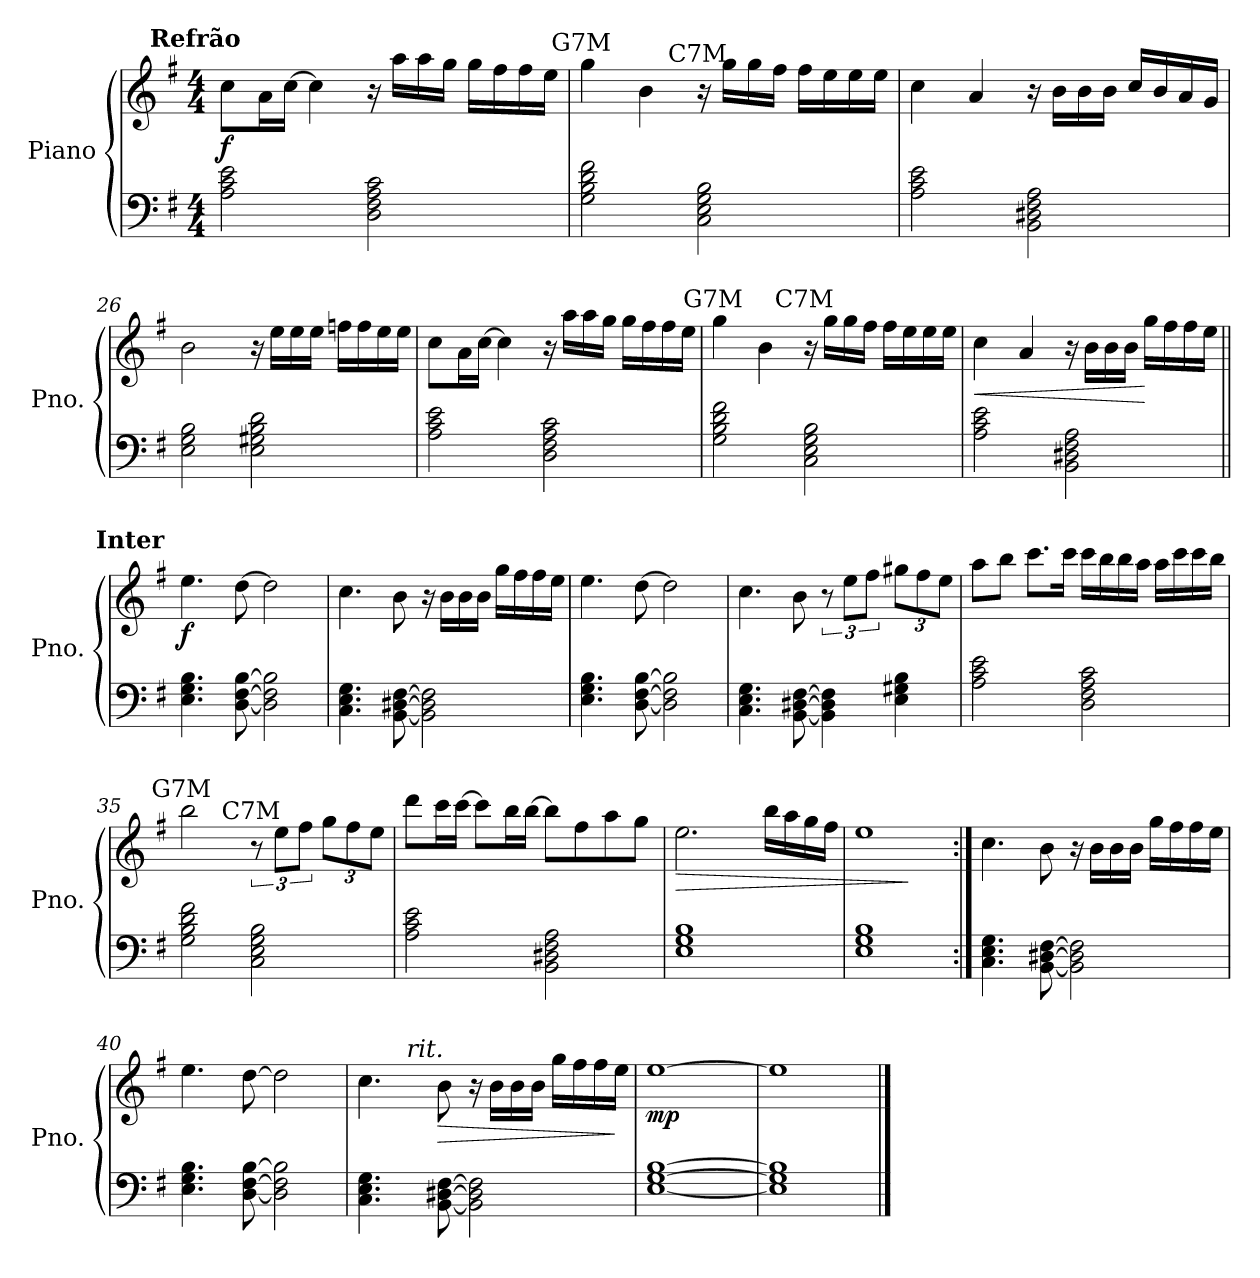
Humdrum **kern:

**kern	**kern	**dynam
*part1	*part1	*part1
*staff2	*staff1	*staff1/2
*I"Piano	*	*
*I'Pno.	*	*
*clefF4	*clefG2	*
*k[f#]	*k[f#]	*
*G:	*G:	*
*M4/4	*M4/4	*
!!LO:REH:place=s1:a:B:enc=none:fs=14:t=Refrão
=23	=23	=23
!	!	!LO:DY:b
2A\ 2c\ 2e\	8cc\L	f
.	16a\L	.
.	[16cc\JJ	.
.	4cc\]	.
2D\ 2F#\ 2A\ 2c\	16r	.
.	16aa\LL	.
.	16aa\	.
.	16gg\JJ	.
.	16gg\LL	.
.	16ff#\	.
.	16ff#\	.
.	16ee\JJ	.
=24	=24	=24
!	!LO:TX:a:cj:t=G7M	!
2G\ 2B\ 2d\ 2f#\	4gg\	.
.	4b\	.
!	!LO:TX:a:cj:t=C7M	!
2C\ 2E\ 2G\ 2B\	16r	.
.	16gg\LL	.
.	16gg\	.
.	16ff#\JJ	.
.	16ff#\LL	.
.	16ee\	.
.	16ee\	.
.	16ee\JJ	.
!!LO:LB:g=z
=25	=25	=25
2A\ 2c\ 2e\	4cc\	.
.	4a/	.
2BB\ 2D#X\ 2F#\ 2A\	16r	.
.	16b\LL	.
.	16b\	.
.	16b\JJ	.
.	16cc/LL	.
.	16b/	.
.	16a/	.
.	16g/JJ	.
=26	=26	=26
2E\ 2G\ 2B\	2b\	.
2E\ 2G#X\ 2B\ 2d\	16r	.
.	16ee\LL	.
.	16ee\	.
.	16ee\JJ	.
.	16ffn\LL	.
.	16ff\	.
.	16ee\	.
.	16ee\JJ	.
=27	=27	=27
2A\ 2c\ 2e\	8cc\L	.
.	16a\L	.
.	[16cc\JJ	.
.	4cc\]	.
2D\ 2F#\ 2A\ 2c\	16r	.
.	16aa\LL	.
.	16aa\	.
.	16gg\JJ	.
.	16gg\LL	.
.	16ff#\	.
.	16ff#\	.
.	16ee\JJ	.
!!LO:LB:g=z
=28	=28	=28
!	!LO:TX:a:cj:t=G7M	!
2G\ 2B\ 2d\ 2f#\	4gg\	.
.	4b\	.
!	!LO:TX:a:cj:t=C7M	!
2C\ 2E\ 2G\ 2B\	16r	.
.	16gg\LL	.
.	16gg\	.
.	16ff#\JJ	.
.	16ff#\LL	.
.	16ee\	.
.	16ee\	.
.	16ee\JJ	.
=29	=29	=29
!	!	!LO:HP:b
2A\ 2c\ 2e\	4cc\	<
.	4a/	.
2BB\ 2D#X\ 2F#\ 2A\	16r	.
.	16b\LL	.
.	16b\	.
.	16b\JJ	.
.	16gg\LL	[
.	16ff#\	.
.	16ff#\	.
.	16ee\JJ	.
!!LO:REH:place=s1:a:B:enc=none:fs=14:t=Inter
=30||	=30||	=30||
!	!	!LO:DY:b
4.E\ 4.G\ 4.B\	4.ee\	f
[8D\ [8F#\ [8B\	[8dd\	.
2D\] 2F#\] 2B\]	2dd\]	.
!!LO:PB:g=z
=31	=31	=31
4.C\ 4.E\ 4.G\	4.cc\	.
[8BB\ [8D#X\ [8F#\	8b\	.
2BB\] 2D#\] 2F#\]	16r	.
.	16b\LL	.
.	16b\	.
.	16b\JJ	.
.	16gg\LL	.
.	16ff#\	.
.	16ff#\	.
.	16ee\JJ	.
=32	=32	=32
4.E\ 4.G\ 4.B\	4.ee\	.
[8D\ [8F#\ [8B\	[8dd\	.
2D\] 2F#\] 2B\]	2dd\]	.
=33	=33	=33
4.C\ 4.E\ 4.G\	4.cc\	.
[8BB\ [8D#X\ [8F#\	8b\	.
4BB\] 4D#\] 4F#\]	12r	.
.	12ee\L	.
.	12ff#\J	.
4E\ 4G#X\ 4B\	12gg#X\L	.
.	12ff#\	.
.	12ee\J	.
!!LO:LB:g=z
=34	=34	=34
2A\ 2c\ 2e\	8aa\L	.
.	8bb\J	.
.	8.ccc\L	.
.	16ccc\Jk	.
2D\ 2F#\ 2A\ 2c\	16ccc\LL	.
.	16bb\	.
.	16bb\	.
.	16aa\JJ	.
.	16aa\LL	.
.	16ccc\	.
.	16ccc\	.
.	16bb\JJ	.
=35	=35	=35
!	!LO:TX:a:cj:t=G7M	!
2G\ 2B\ 2d\ 2f#\	2bb\	.
!	!LO:TX:a:cj:t=C7M	!
2C\ 2E\ 2G\ 2B\	12r	.
.	12ee\L	.
.	12ff#\J	.
.	12gg\L	.
.	12ff#\	.
.	12ee\J	.
=36	=36	=36
2A\ 2c\ 2e\	8ddd\L	.
.	16ccc\L	.
.	[16ccc\JJ	.
.	8ccc\L]	.
.	16bb\L	.
.	[16bb\JJ	.
2BB\ 2D#X\ 2F#\ 2A\	8bb\L]	.
.	8ff#\	.
.	8aa\	.
.	8gg\J	.
!!LO:LB:g=z
=37	=37	=37
!	!	!LO:HP:b
1E 1G 1B	2.ee\	>
.	16bb\LL	.
.	16aa\	.
.	16gg\	.
.	16ff#\JJ	.
=38	=38	=38
1E 1G 1B	1ee	.
.	.	]
=39:|!	=39:|!	=39:|!
4.C\ 4.E\ 4.G\	4.cc\	.
[8BB\ [8D#X\ [8F#\	8b\	.
2BB\] 2D#\] 2F#\]	16r	.
.	16b\LL	.
.	16b\	.
.	16b\JJ	.
.	16gg\LL	.
.	16ff#\	.
.	16ff#\	.
.	16ee\JJ	.
=40	=40	=40
4.E\ 4.G\ 4.B\	4.ee\	.
[8D\ [8F#\ [8B\	[8dd\	.
2D\] 2F#\] 2B\]	2dd\]	.
!!LO:LB:g=z
=41	=41	=41
*	*^	*
4.C\ 4.E\ 4.G\	4.cc\	4ryy	.
!	!	!LO:TX:a:i:t=rit.	!
.	.	2.ryy	.
!	!	!	!LO:HP:b
[8BB\ [8D#X\ [8F#\	8b\	.	>
2BB\] 2D#\] 2F#\]	16r	.	.
.	16b\LL	.	.
.	16b\	.	.
.	16b\JJ	.	.
.	16gg\LL	.	.
.	16ff#\	.	.
.	16ff#\	.	.
.	16ee\JJ	.	]
=42	=42	=42	=42
!	!	!	!LO:DY:b
*	*v	*v	*
[1E [1G [1B	[1ee	mp
=43	=43	=43
1E] 1G] 1B]	1ee]	.
==	==	==
*-	*-	*-
